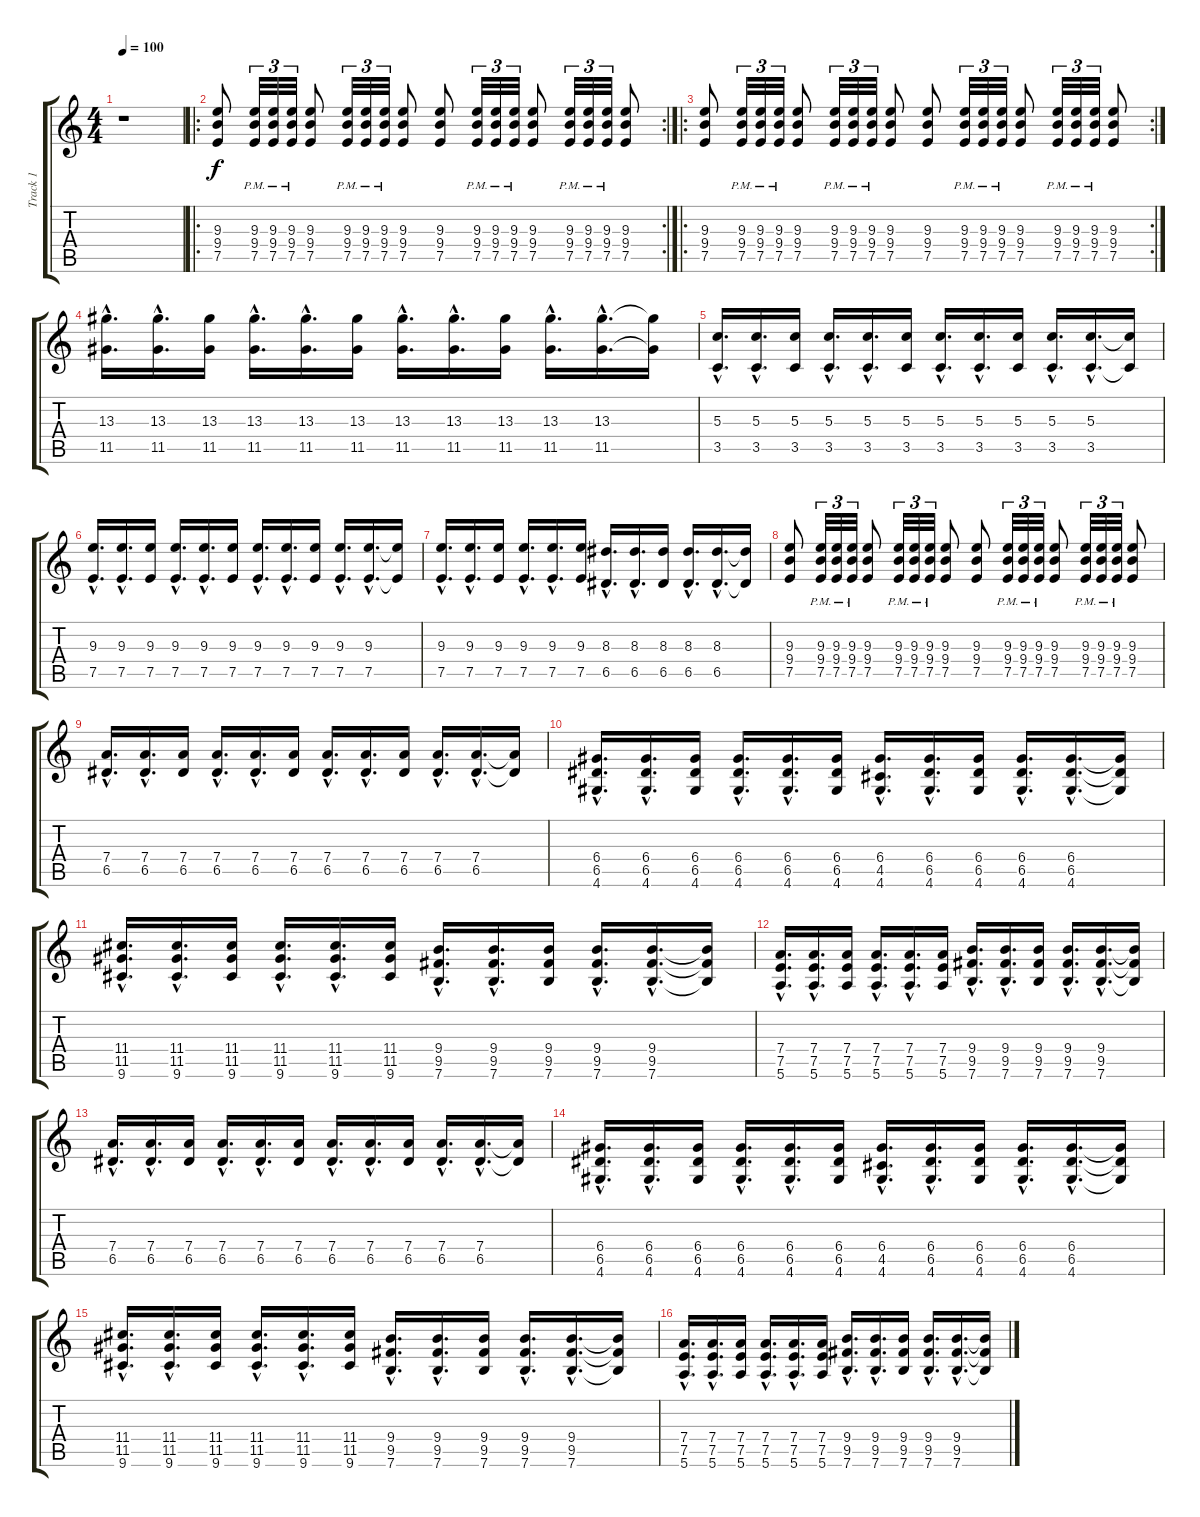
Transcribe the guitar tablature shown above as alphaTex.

\track ("Track 1" "Track 1") {instrument distortionguitar}
\staff {score tabs}
\tuning (E4 B3 G3 D3 A2 E2) {hide}
\ts (4 4)
\tempo 100
\clef g2
\ks c
r.1{dy f instrument distortionguitar} |
\ro
\rc 2
(9.3 9.4 7.5).8 (9.3{pm} 9.4 7.5).32{tu (3 2)} (9.3{pm} 9.4 7.5).32{tu (3 2)} (9.3{pm} 9.4 7.5).32{tu (3 2)} (9.3 9.4 7.5).8 (9.3{pm} 9.4 7.5).32{tu (3 2)} (9.3{pm} 9.4 7.5).32{tu (3 2)} (9.3{pm} 9.4 7.5).32{tu (3 2)} (9.3 9.4 7.5).8 (9.3 9.4 7.5).8 (9.3{pm} 9.4 7.5).32{tu (3 2)} (9.3{pm} 9.4 7.5).32{tu (3 2)} (9.3{pm} 9.4 7.5).32{tu (3 2)} (9.3 9.4 7.5).8 (9.3{pm} 9.4 7.5).32{tu (3 2)} (9.3{pm} 9.4 7.5).32{tu (3 2)} (9.3{pm} 9.4 7.5).32{tu (3 2)} (9.3 9.4 7.5).8 |
\ro
\rc 2
(9.3 9.4 7.5).8 (9.3{pm} 9.4 7.5).32{tu (3 2)} (9.3{pm} 9.4 7.5).32{tu (3 2)} (9.3{pm} 9.4 7.5).32{tu (3 2)} (9.3 9.4 7.5).8 (9.3{pm} 9.4 7.5).32{tu (3 2)} (9.3{pm} 9.4 7.5).32{tu (3 2)} (9.3{pm} 9.4 7.5).32{tu (3 2)} (9.3 9.4 7.5).8 (9.3 9.4 7.5).8 (9.3{pm} 9.4 7.5).32{tu (3 2)} (9.3{pm} 9.4 7.5).32{tu (3 2)} (9.3{pm} 9.4 7.5).32{tu (3 2)} (9.3 9.4 7.5).8 (9.3{pm} 9.4 7.5).32{tu (3 2)} (9.3{pm} 9.4 7.5).32{tu (3 2)} (9.3{pm} 9.4 7.5).32{tu (3 2)} (9.3 9.4 7.5).8 |
(13.3{hac} 11.5{hac}).16{d} (13.3{hac} 11.5{hac}).16{d} (13.3 11.5).16 (13.3{hac} 11.5{hac}).16{d} (13.3{hac} 11.5{hac}).16{d} (13.3 11.5).16 (13.3{hac} 11.5{hac}).16{d} (13.3{hac} 11.5{hac}).16{d} (13.3 11.5).16 (13.3{hac} 11.5{hac}).16{d} (13.3{hac} 11.5{hac}).16{d} (13.3{t} 11.5{t}).16 |
(5.3{hac} 3.5{hac}).16{d} (5.3{hac} 3.5{hac}).16{d} (5.3 3.5).16 (5.3{hac} 3.5{hac}).16{d} (5.3{hac} 3.5{hac}).16{d} (5.3 3.5).16 (5.3{hac} 3.5{hac}).16{d} (5.3{hac} 3.5{hac}).16{d} (5.3 3.5).16 (5.3{hac} 3.5{hac}).16{d} (5.3{hac} 3.5{hac}).16{d} (5.3{t} 3.5{t}).16 |
(9.3{hac} 7.5{hac}).16{d} (9.3{hac} 7.5{hac}).16{d} (9.3 7.5).16 (9.3{hac} 7.5{hac}).16{d} (9.3{hac} 7.5{hac}).16{d} (9.3 7.5).16 (9.3{hac} 7.5{hac}).16{d} (9.3{hac} 7.5{hac}).16{d} (9.3 7.5).16 (9.3{hac} 7.5{hac}).16{d} (9.3{hac} 7.5{hac}).16{d} (9.3{t} 7.5{t}).16 |
(9.3{hac} 7.5{hac}).16{d} (9.3{hac} 7.5{hac}).16{d} (9.3 7.5).16 (9.3{hac} 7.5{hac}).16{d} (9.3{hac} 7.5{hac}).16{d} (9.3 7.5).16 (8.3{hac} 6.5{hac}).16{d} (8.3{hac} 6.5{hac}).16{d} (8.3 6.5).16 (8.3{hac} 6.5{hac}).16{d} (8.3{hac} 6.5{hac}).16{d} (8.3{t} 6.5{t}).16 |
(9.3 9.4 7.5).8 (9.3{pm} 9.4 7.5).32{tu (3 2)} (9.3{pm} 9.4 7.5).32{tu (3 2)} (9.3{pm} 9.4 7.5).32{tu (3 2)} (9.3 9.4 7.5).8 (9.3{pm} 9.4 7.5).32{tu (3 2)} (9.3{pm} 9.4 7.5).32{tu (3 2)} (9.3{pm} 9.4 7.5).32{tu (3 2)} (9.3 9.4 7.5).8 (9.3 9.4 7.5).8 (9.3{pm} 9.4 7.5).32{tu (3 2)} (9.3{pm} 9.4 7.5).32{tu (3 2)} (9.3{pm} 9.4 7.5).32{tu (3 2)} (9.3 9.4 7.5).8 (9.3{pm} 9.4 7.5).32{tu (3 2)} (9.3{pm} 9.4 7.5).32{tu (3 2)} (9.3{pm} 9.4 7.5).32{tu (3 2)} (9.3 9.4 7.5).8 |
(7.4{hac} 6.5{hac}).16{d} (7.4{hac} 6.5{hac}).16{d} (7.4 6.5).16 (7.4{hac} 6.5{hac}).16{d} (7.4{hac} 6.5{hac}).16{d} (7.4 6.5).16 (7.4{hac} 6.5{hac}).16{d} (7.4{hac} 6.5{hac}).16{d} (7.4 6.5).16 (7.4{hac} 6.5{hac}).16{d} (7.4{hac} 6.5{hac}).16{d} (7.4{t} 6.5{t}).16 |
(6.4{hac} 6.5{hac} 4.6{hac}).16{d} (6.4{hac} 6.5{hac} 4.6{hac}).16{d} (6.4 6.5 4.6).16 (6.4{hac} 6.5{hac} 4.6{hac}).16{d} (6.4{hac} 6.5{hac} 4.6{hac}).16{d} (6.4 6.5 4.6).16 (6.4{hac} 4.5{hac} 4.6{hac}).16{d} (6.4{hac} 6.5{hac} 4.6{hac}).16{d} (6.4 6.5 4.6).16 (6.4{hac} 6.5{hac} 4.6{hac}).16{d} (6.4{hac} 6.5{hac} 4.6{hac}).16{d} (6.4{t} 6.5{t} 4.6{t}).16 |
(11.4{hac} 11.5{hac} 9.6{hac}).16{d} (11.4{hac} 11.5{hac} 9.6{hac}).16{d} (11.4 11.5 9.6).16 (11.4{hac} 11.5{hac} 9.6{hac}).16{d} (11.4{hac} 11.5{hac} 9.6{hac}).16{d} (11.4 11.5 9.6).16 (9.4{hac} 9.5{hac} 7.6{hac}).16{d} (9.4{hac} 9.5{hac} 7.6{hac}).16{d} (9.4 9.5 7.6).16 (9.4{hac} 9.5{hac} 7.6{hac}).16{d} (9.4{hac} 9.5{hac} 7.6{hac}).16{d} (9.4{t} 9.5{t} 7.6{t}).16 |
(7.4{hac} 7.5{hac} 5.6{hac}).16{d} (7.4{hac} 7.5{hac} 5.6{hac}).16{d} (7.4 7.5 5.6).16 (7.4{hac} 7.5{hac} 5.6{hac}).16{d} (7.4{hac} 7.5{hac} 5.6{hac}).16{d} (7.4 7.5 5.6).16 (9.4{hac} 9.5{hac} 7.6{hac}).16{d} (9.4{hac} 9.5{hac} 7.6{hac}).16{d} (9.4 9.5 7.6).16 (9.4{hac} 9.5{hac} 7.6{hac}).16{d} (9.4{hac} 9.5{hac} 7.6{hac}).16{d} (9.4{t} 9.5{t} 7.6{t}).16 |
(7.4{hac} 6.5{hac}).16{d} (7.4{hac} 6.5{hac}).16{d} (7.4 6.5).16 (7.4{hac} 6.5{hac}).16{d} (7.4{hac} 6.5{hac}).16{d} (7.4 6.5).16 (7.4{hac} 6.5{hac}).16{d} (7.4{hac} 6.5{hac}).16{d} (7.4 6.5).16 (7.4{hac} 6.5{hac}).16{d} (7.4{hac} 6.5{hac}).16{d} (7.4{t} 6.5{t}).16 |
(6.4{hac} 6.5{hac} 4.6{hac}).16{d} (6.4{hac} 6.5{hac} 4.6{hac}).16{d} (6.4 6.5 4.6).16 (6.4{hac} 6.5{hac} 4.6{hac}).16{d} (6.4{hac} 6.5{hac} 4.6{hac}).16{d} (6.4 6.5 4.6).16 (6.4{hac} 4.5{hac} 4.6{hac}).16{d} (6.4{hac} 6.5{hac} 4.6{hac}).16{d} (6.4 6.5 4.6).16 (6.4{hac} 6.5{hac} 4.6{hac}).16{d} (6.4{hac} 6.5{hac} 4.6{hac}).16{d} (6.4{t} 6.5{t} 4.6{t}).16 |
(11.4{hac} 11.5{hac} 9.6{hac}).16{d} (11.4{hac} 11.5{hac} 9.6{hac}).16{d} (11.4 11.5 9.6).16 (11.4{hac} 11.5{hac} 9.6{hac}).16{d} (11.4{hac} 11.5{hac} 9.6{hac}).16{d} (11.4 11.5 9.6).16 (9.4{hac} 9.5{hac} 7.6{hac}).16{d} (9.4{hac} 9.5{hac} 7.6{hac}).16{d} (9.4 9.5 7.6).16 (9.4{hac} 9.5{hac} 7.6{hac}).16{d} (9.4{hac} 9.5{hac} 7.6{hac}).16{d} (9.4{t} 9.5{t} 7.6{t}).16 |
(7.4{hac} 7.5{hac} 5.6{hac}).16{d} (7.4{hac} 7.5{hac} 5.6{hac}).16{d} (7.4 7.5 5.6).16 (7.4{hac} 7.5{hac} 5.6{hac}).16{d} (7.4{hac} 7.5{hac} 5.6{hac}).16{d} (7.4 7.5 5.6).16 (9.4{hac} 9.5{hac} 7.6{hac}).16{d} (9.4{hac} 9.5{hac} 7.6{hac}).16{d} (9.4 9.5 7.6).16 (9.4{hac} 9.5{hac} 7.6{hac}).16{d} (9.4{hac} 9.5{hac} 7.6{hac}).16{d} (9.4{t} 9.5{t} 7.6{t}).16
